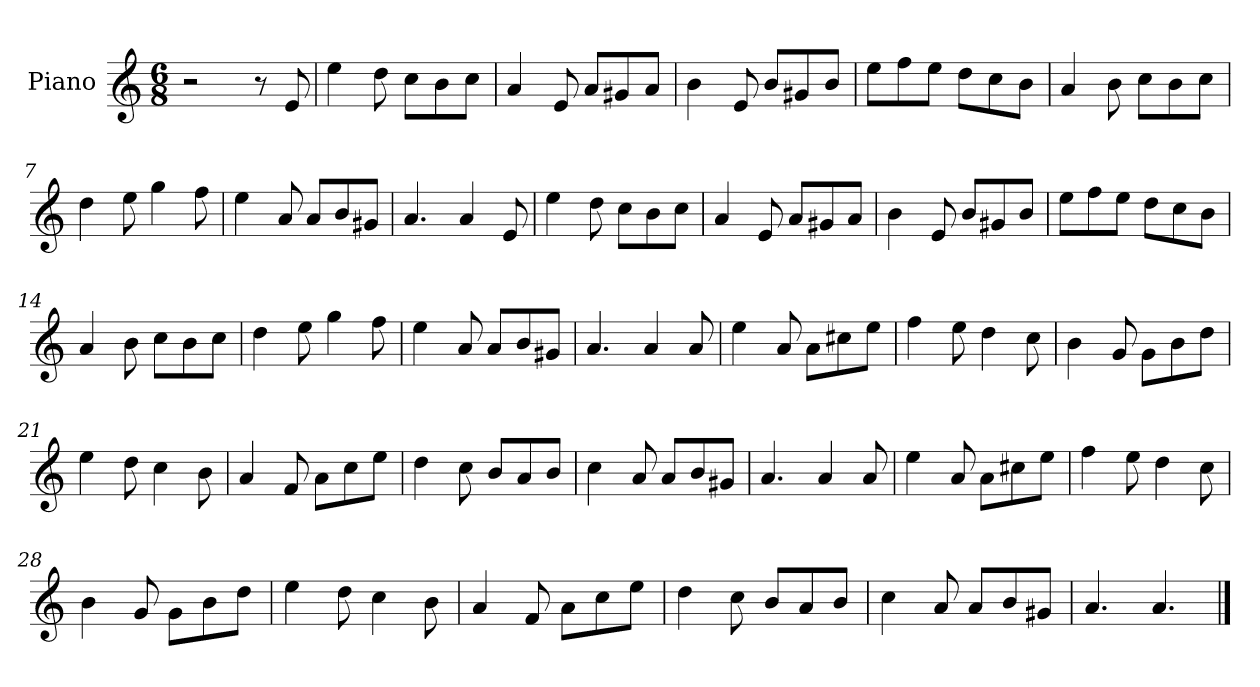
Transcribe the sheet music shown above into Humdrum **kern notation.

**kern
*part1
*staff1
*I"Piano
*I'Pno
*clefG2
*k[]
*M6/8
=1
2r
8r
8e/
=2
4ee\
8dd\
8cc\L
8b\
8cc\J
=3
4a/
8e/
8a/L
8g#X/
8a/J
=4
4b\
8e/
8b/L
8g#X/
8b/J
=5
8ee\L
8ff\
8ee\J
8dd\L
8cc\
8b\J
=6
4a/
8b\
8cc\L
8b\
8cc\J
=7
4dd\
8ee\
4gg\
8ff\
=8
4ee\
8a/
8a/L
8b/
8g#X/J
=9
4.a/
4a/
8e/
=10
4ee\
8dd\
8cc\L
8b\
8cc\J
=11
4a/
8e/
8a/L
8g#X/
8a/J
=12
4b\
8e/
8b/L
8g#X/
8b/J
=13
8ee\L
8ff\
8ee\J
8dd\L
8cc\
8b\J
=14
4a/
8b\
8cc\L
8b\
8cc\J
=15
4dd\
8ee\
4gg\
8ff\
=16
4ee\
8a/
8a/L
8b/
8g#X/J
=17
4.a/
4a/
8a/
=18
4ee\
8a/
8a\L
8cc#X\
8ee\J
=19
4ff\
8ee\
4dd\
8cc\
=20
4b\
8g/
8g\L
8b\
8dd\J
=21
4ee\
8dd\
4cc\
8b\
=22
4a/
8f/
8a\L
8cc\
8ee\J
=23
4dd\
8cc\
8b/L
8a/
8b/J
=24
4cc\
8a/
8a/L
8b/
8g#X/J
=25
4.a/
4a/
8a/
=26
4ee\
8a/
8a\L
8cc#X\
8ee\J
=27
4ff\
8ee\
4dd\
8cc\
=28
4b\
8g/
8g\L
8b\
8dd\J
=29
4ee\
8dd\
4cc\
8b\
=30
4a/
8f/
8a\L
8cc\
8ee\J
=31
4dd\
8cc\
8b/L
8a/
8b/J
=32
4cc\
8a/
8a/L
8b/
8g#X/J
=33
4.a/
4.a/
==
*-
